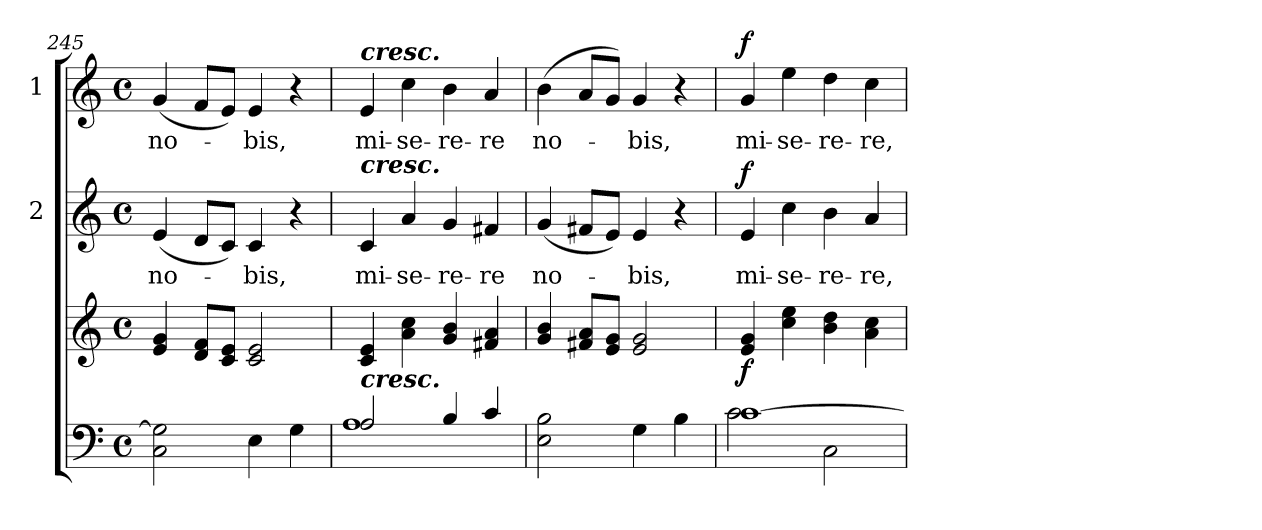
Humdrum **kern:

**kern	**kern	**dynam	**kern	**text	**dynam	**kern	**text	**dynam
*part3	*part3	*part3	*part2	*part2	*part2	*part1	*part1	*part1
*staff4	*staff3	*staff3/4	*staff2	*staff2	*staff2	*staff1	*staff1	*staff1
*	*	*	*I"2	*	*	*I"1	*	*
!!LO:LB:g=z
*clefF4	*clefG2	*	*clefG2	*	*	*clefG2	*	*
*k[]	*k[]	*	*k[]	*	*	*k[]	*	*
*C:	*C:	*	*C:	*	*	*C:	*	*
*M4/4	*M4/4	*	*M4/4	*	*	*M4/4	*	*
*met(c)	*met(c)	*	*met(c)	*	*	*met(c)	*	*
=245	=245	=245	=245	=245	=245	=245	=245	=245
!	!	!	!	!LO:LY:b	!	!	!LO:LY:b	!
2C\ 2G\]	4e/ 4g/	.	(<4e/	no-	.	(<4g/	no-	.
.	8d/ 8f/L	.	8d/L	.	.	8f/L	.	.
.	8c/ 8e/J	.	8c/J)	.	.	8e/J)	.	.
!	!	!	!	!LO:LY:b	!	!	!LO:LY:b	!
4E\	2c/ 2e/	.	4c/	-bis,	.	4e/	-bis,	.
4G\	.	.	4r	.	.	4r	.	.
=246	=246	=246	=246	=246	=246	=246	=246	=246
*^	*	*	*	*	*	*	*	*
!	!	!	!	!	!	!	!LO:TX:a:Bi:t=cresc.	!	!
!	!	!	!	!LO:TX:a:Bi:t=cresc.	!	!	!	!	!
!	!	!LO:TX:b:Bi:t=cresc.	!	!	!	!	!	!	!
!	!	!	!	!	!LO:LY:b	!	!	!LO:LY:b	!
2A/	1A	4c/ 4e/	.	4c/	mi-	.	4e/	mi-	.
!	!	!	!	!	!LO:LY:b	!	!	!LO:LY:b	!
.	.	4a\ 4cc\	.	4a/	-se-	.	4cc\	-se-	.
!	!	!	!	!	!LO:LY:b	!	!	!LO:LY:b	!
4B/	.	4g/ 4b/	.	4g/	-re-	.	4b\	-re-	.
!	!	!	!	!	!LO:LY:b	!	!	!LO:LY:b	!
4c/	.	4f#X/ 4a/	.	4f#X/	-re	.	4a/	-re	.
*v	*v	*	*	*	*	*	*	*	*
=247	=247	=247	=247	=247	=247	=247	=247	=247
!	!	!	!	!LO:LY:b	!	!	!LO:LY:b	!
2E\ 2B\	4g/ 4b/	.	(<4g/	no-	.	(>4b\	no-	.
.	8f#X/ 8a/L	.	8f#X/L	.	.	8a/L	.	.
.	8e/ 8g/J	.	8e/J)	.	.	8g/J)	.	.
!	!	!	!	!LO:LY:b	!	!	!LO:LY:b	!
4G\	2e/ 2g/	.	4e/	-bis,	.	4g/	-bis,	.
4B\	.	.	4r	.	.	4r	.	.
=248	=248	=248	=248	=248	=248	=248	=248	=248
*^	*	*	*	*	*	*	*	*
!	!	!	!LO:DY:b	!	!LO:LY:b	!LO:DY:a	!	!LO:LY:b	!LO:DY:a
[>1c	2c\	4e/ 4g/	f	4e/	mi-	f	4g/	mi-	f
!	!	!	!	!	!LO:LY:b	!	!	!LO:LY:b	!
.	.	4cc\ 4ee\	.	4cc\	-se-	.	4ee\	-se-	.
!	!	!	!	!	!LO:LY:b	!	!	!LO:LY:b	!
.	2C\	4b\ 4dd\	.	4b\	-re-	.	4dd\	-re-	.
!	!	!	!	!	!LO:LY:b	!	!	!LO:LY:b	!
.	.	4a\ 4cc\	.	4a/	-re,	.	4cc\	-re,	.
*v	*v	*	*	*	*	*	*	*	*
=	=	=	=	=	=	=	=	=
*-	*-	*-	*-	*-	*-	*-	*-	*-
